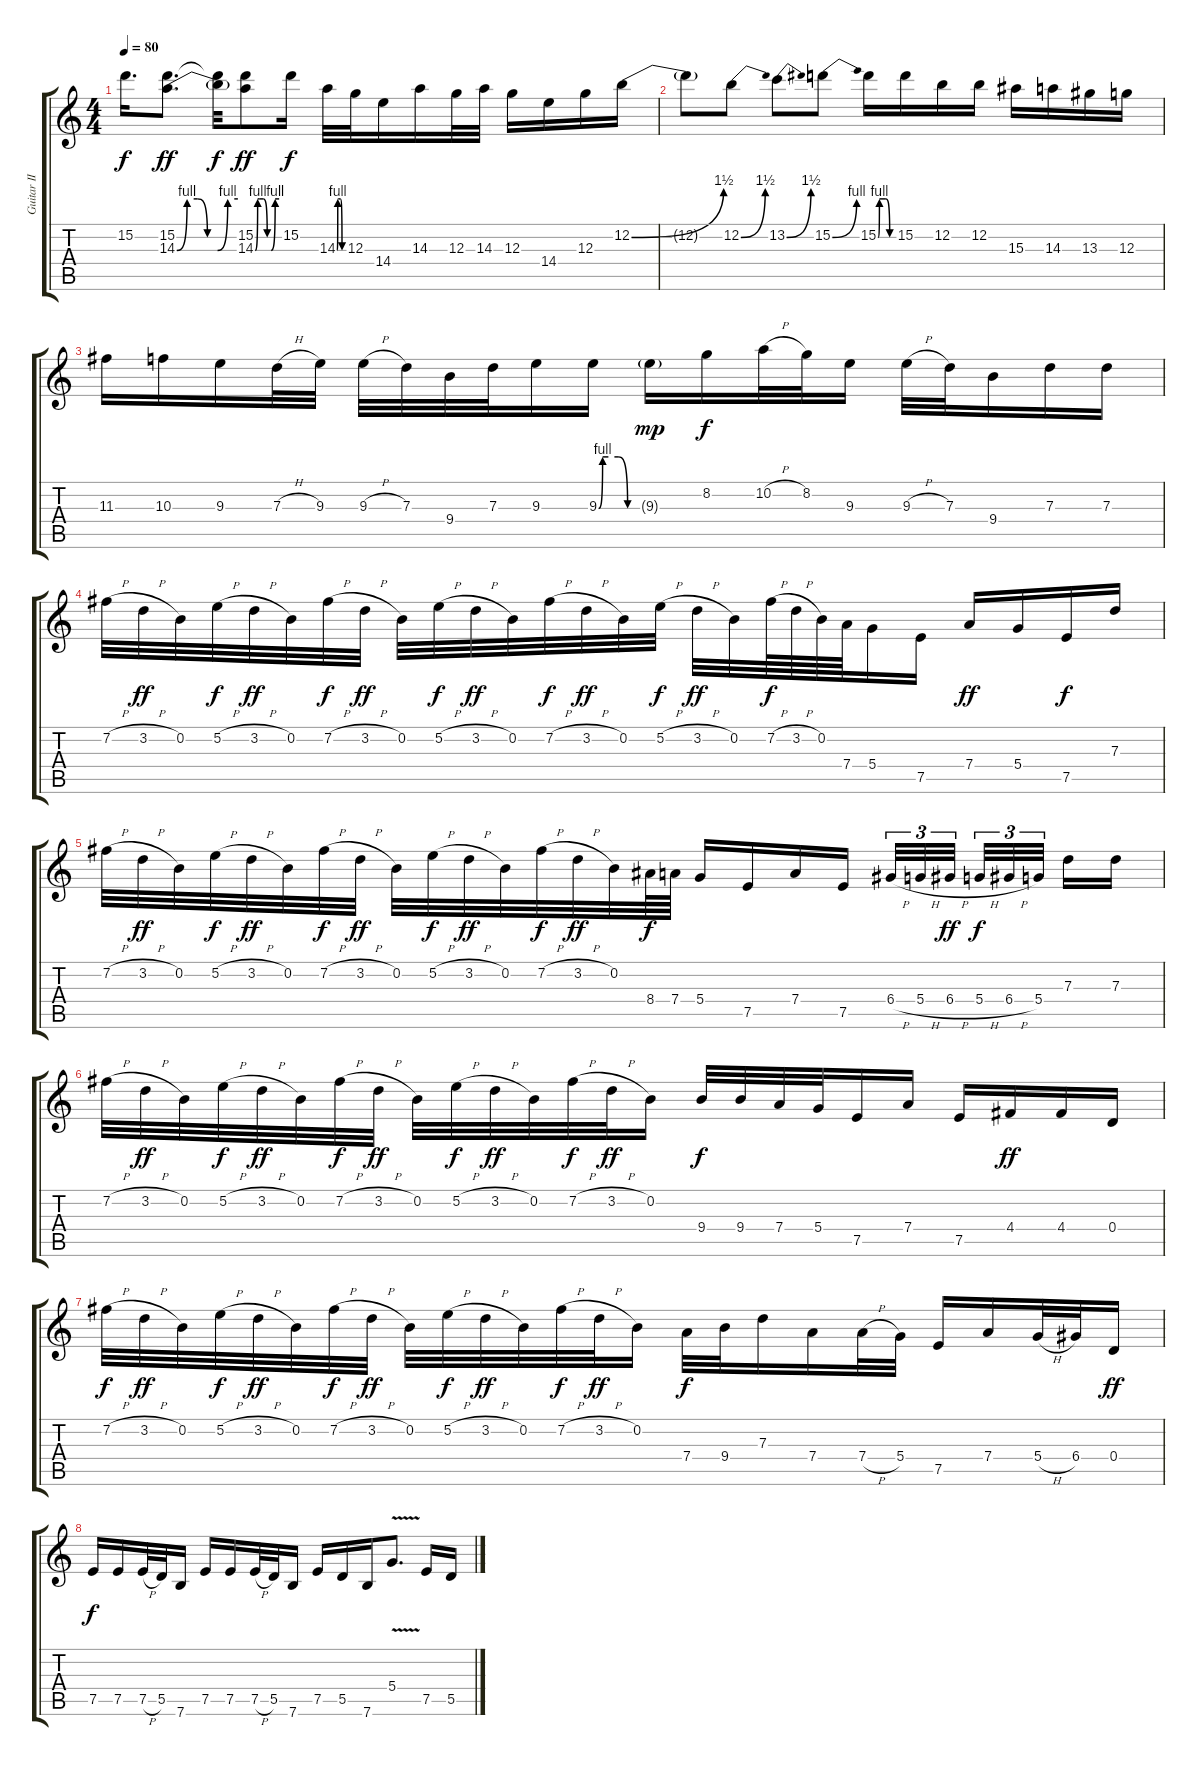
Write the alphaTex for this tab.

\track ("Guitar II" "Guitar II") {instrument overdrivenguitar}
\staff {score tabs}
\tuning (E4 B3 G3 D3 A2 E2) {hide}
\ts (4 4)
\tempo 80
\clef g2
\ks c
15.2{t}.16{d dy f} (15.2 14.3{be (custom 0 0 10 4 20 4 30 0 40 0 50 4 60 4)}).8{d dy ff} (15.2{t} 14.3{t}).32{dy f} (15.2 14.3{be (custom 0 0 6 4 10 4 20 4 30 0 40 0 50 4 60 4)}).8{dy ff} 15.2.16{dy f} 14.3{be (custom 0 0 5 4 15 4 30 4 45 0 60 0)}.32 12.3.32 14.4.16 14.3.16 12.3.32 14.3.32 12.3.16 14.4.16 12.3.16 12.2{be (bend 0 0 60 6)}.16 |
12.2{t}.8 12.2{be (bend 0 0 60 6)}.8 13.2{be (bend 0 0 60 6)}.8 15.2{be (bend 0 0 60 4)}.8 15.2{be (custom 0 0 5 4 15 4 30 4 45 0 60 0)}.16 15.2.16 12.2.16 12.2.16 15.3.16 14.3.16 13.3.16 12.3.16 |
11.3.16 10.3.16 9.3.16 7.3{h}.32 9.3.32 9.3{h}.32 7.3.32 9.4.32 7.3.32 9.3.16 9.3{be (custom 0 0 6 4 15 4 30 4 45 0 60 0)}.16 9.3{g}.16{dy mp} 8.2.16{dy f} 10.2{h}.32 8.2.32 9.3.16 9.3{h}.32 7.3.32 9.4.16 7.3.16 7.3.16 |
7.2{h}.32 3.2{h}.32{dy ff} 0.2.32 5.2{h}.32{dy f} 3.2{h}.32{dy ff} 0.2.32 7.2{h}.32{dy f} 3.2{h}.32{dy ff} 0.2.32 5.2{h}.32{dy f} 3.2{h}.32{dy ff} 0.2.32 7.2{h}.32{dy f} 3.2{h}.32{dy ff} 0.2.32 5.2{h}.32{dy f} 3.2{h}.32{dy ff} 0.2.32 7.2{h}.64{dy f} 3.2{h}.64 0.2.64 7.4.64 5.4.16 7.5.16 7.4.16{dy ff} 5.4.16 7.5.16{dy f} 7.3.16 |
7.2{h}.32 3.2{h}.32{dy ff} 0.2.32 5.2{h}.32{dy f} 3.2{h}.32{dy ff} 0.2.32 7.2{h}.32{dy f} 3.2{h}.32{dy ff} 0.2.32 5.2{h}.32{dy f} 3.2{h}.32{dy ff} 0.2.32 7.2{h}.32{dy f} 3.2{h}.32{dy ff} 0.2.32 8.4.64{dy f} 7.4.64 5.4.16 7.5.16 7.4.16 7.5.16 6.4{h}.32{tu (3 2)} 5.4{h}.32{tu (3 2)} 6.4{h}.32{tu (3 2) dy ff beam splitsecondary} 5.4{h}.32{tu (3 2) dy f} 6.4{h}.32{tu (3 2)} 5.4.32{tu (3 2) beam splitsecondary} 7.3.16 7.3.16 |
7.2{h}.32 3.2{h}.32{dy ff} 0.2.32 5.2{h}.32{dy f} 3.2{h}.32{dy ff} 0.2.32 7.2{h}.32{dy f} 3.2{h}.32{dy ff} 0.2.32 5.2{h}.32{dy f} 3.2{h}.32{dy ff} 0.2.32 7.2{h}.32{dy f} 3.2{h}.32{dy ff} 0.2.16 9.4.32{dy f} 9.4.32 7.4.32 5.4.32 7.5.16 7.4.16 7.5.16 4.4.16{dy ff} 4.4.16 0.4.16 |
7.2{h}.32{dy f} 3.2{h}.32{dy ff} 0.2.32 5.2{h}.32{dy f} 3.2{h}.32{dy ff} 0.2.32 7.2{h}.32{dy f} 3.2{h}.32{dy ff} 0.2.32 5.2{h}.32{dy f} 3.2{h}.32{dy ff} 0.2.32 7.2{h}.32{dy f} 3.2{h}.32{dy ff} 0.2.16 7.4.32{dy f} 9.4.32 7.3.16 7.4.16 7.4{h}.32 5.4.32 7.5.16 7.4.16 5.4{h}.32 6.4.32 0.4.16{dy ff} |
7.5.16{dy f} 7.5.16 7.5{h}.32 5.5.32 7.6.16 7.5.16 7.5.16 7.5{h}.32 5.5.32 7.6.16 7.5.16 5.5.16 7.6.16 5.4{v}.8{d} 7.5.16 5.5.16
